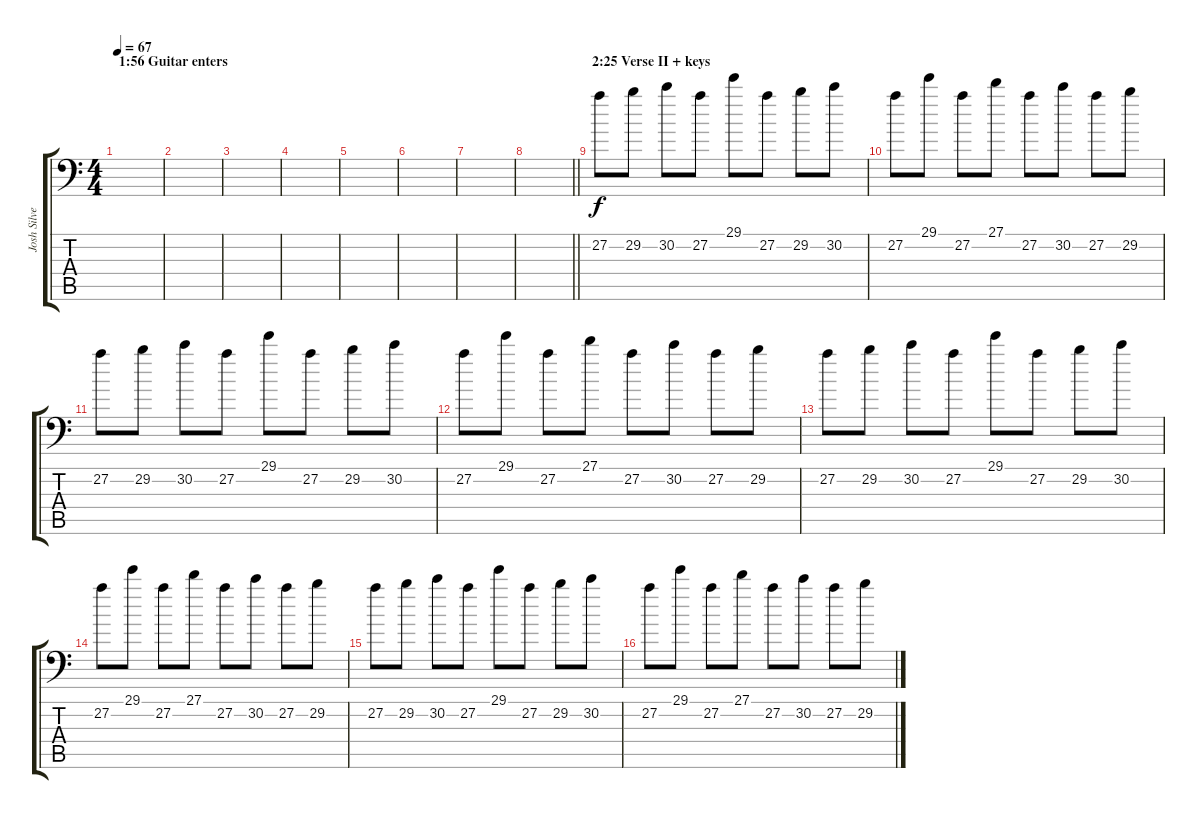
\track ("Josh Silver (Aaahs /  Timpani / Raven (D" "Josh Silve") {instrument pad4choir}
\staff {score tabs}
\tuning (B3 Gb3 D3 A2 E2 A1) {hide}
\ts (4 4)
\section ("" "1:56 Guitar enters")
\tempo 67
\clef f4
\ks c
|
|
|
|
|
|
|
\barLineRight lightlight
|
\section ("" "2:25 Verse II + keys")
27.2.8 29.2.8 30.2.8 27.2.8 29.1.8 27.2.8 29.2.8 30.2.8 |
27.2.8 29.1.8 27.2.8 27.1.8 27.2.8 30.2.8 27.2.8 29.2.8 |
27.2.8 29.2.8 30.2.8 27.2.8 29.1.8 27.2.8 29.2.8 30.2.8 |
27.2.8 29.1.8 27.2.8 27.1.8 27.2.8 30.2.8 27.2.8 29.2.8 |
27.2.8 29.2.8 30.2.8 27.2.8 29.1.8 27.2.8 29.2.8 30.2.8 |
27.2.8 29.1.8 27.2.8 27.1.8 27.2.8 30.2.8 27.2.8 29.2.8 |
27.2.8 29.2.8 30.2.8 27.2.8 29.1.8 27.2.8 29.2.8 30.2.8 |
27.2.8 29.1.8 27.2.8 27.1.8 27.2.8 30.2.8 27.2.8 29.2.8
